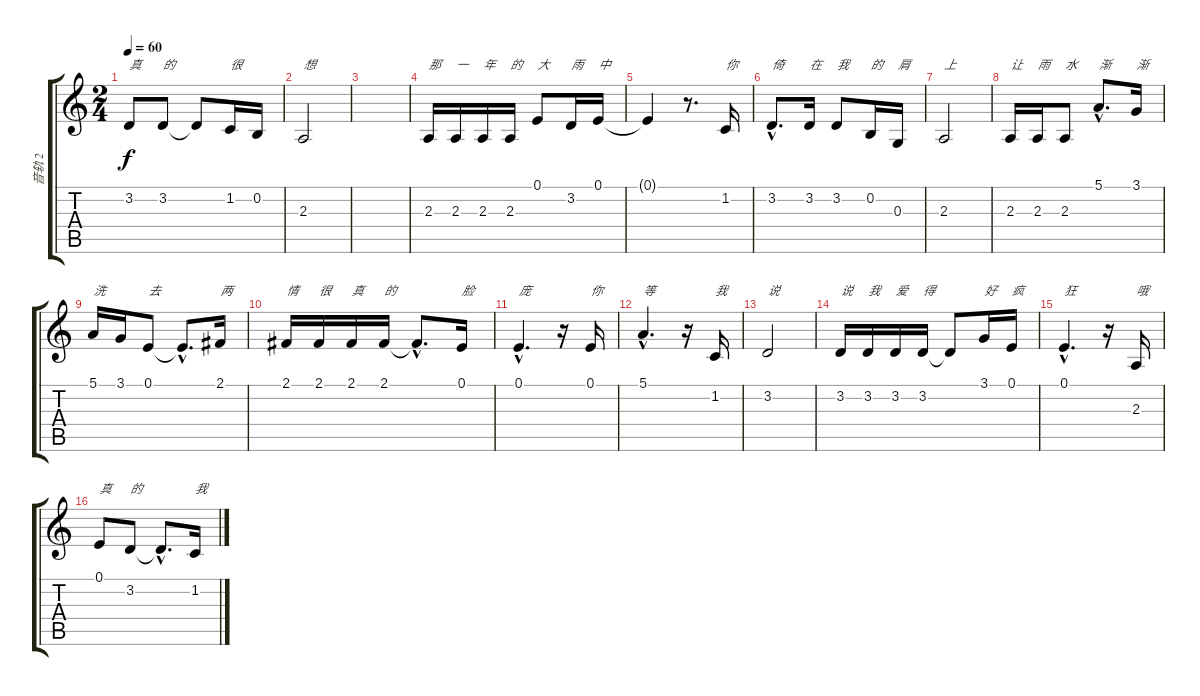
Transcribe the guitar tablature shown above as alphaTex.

\track ("音轨 2" "音轨 2") {instrument bassoon}
\staff {score tabs}
\tuning (E4 B3 G3 D3 A2 E2) {hide}
\ts (2 4)
\tempo 60
\clef g2
\ks c
3.2.8{txt "真" dy f} 3.2.8{txt "的"} 3.2{t}.8 1.2.16{txt "很"} 0.2.16 |
2.3.2{txt "想"} |
|
2.3.16{txt "那"} 2.3.16{txt "一"} 2.3.16{txt "年"} 2.3.16{txt "的"} 0.1.8{txt "大"} 3.2.16{txt "雨"} 0.1.16{txt "中"} |
0.1{t}.4 r.8{d} 1.2.16{txt "你"} |
3.2{hac}.8{d txt "倚"} 3.2.16{txt "在"} 3.2.8{txt "我"} 0.2.16{txt "的"} 0.3.16{txt "肩"} |
2.3.2{txt "上"} |
2.3.16{txt "让"} 2.3.16{txt "雨"} 2.3.8{txt "水"} 5.1{hac}.8{d txt "渐"} 3.1.16{txt "渐"} |
5.1.16{txt "洗"} 3.1.16 0.1.8{txt "去"} 0.1{hac t}.8{d} 2.1.16{txt "两"} |
2.1.16{txt "情"} 2.1.16{txt "很"} 2.1.16{txt "真"} 2.1.16{txt "的"} 2.1{hac t}.8{d} 0.1.16{txt "脸"} |
0.1{hac}.4{d txt "庞"} r.16 0.1.16{txt "你"} |
5.1{hac}.4{d txt "等"} r.16 1.2.16{txt "我"} |
3.2.2{txt "说"} |
3.2.16{txt "说"} 3.2.16{txt "我"} 3.2.16{txt "爱"} 3.2.16{txt "得"} 3.2{t}.8 3.1.16{txt "好"} 0.1.16{txt "疯"} |
0.1{hac}.4{d txt "狂"} r.16 2.3.16{txt "哦"} |
0.1.8{txt "真"} 3.2.8{txt "的"} 3.2{hac t}.8{d} 1.2.16{txt "我"}
